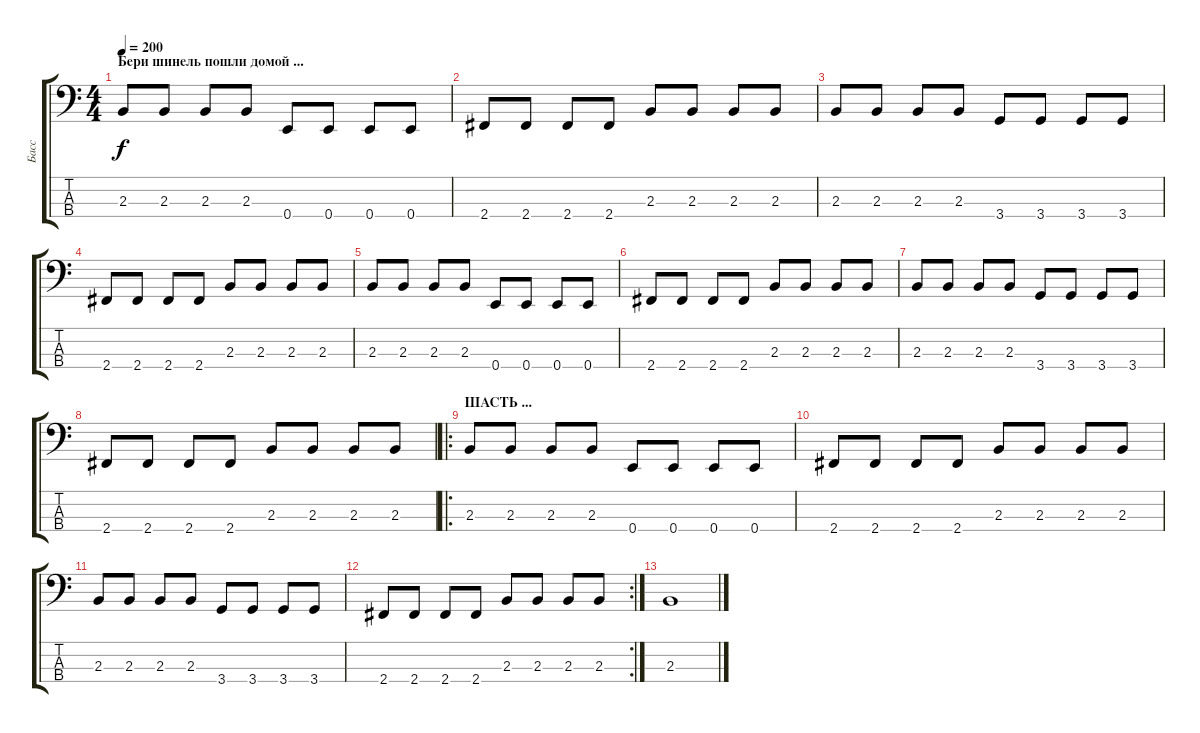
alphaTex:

\track ("Басс" "Басс") {instrument electricbassfinger}
\staff {score tabs}
\tuning (G2 D2 A1 E1) {hide}
\ts (4 4)
\section ("" "Бери шинель пошли домой ...")
\tempo 200
\clef f4
\ks c
2.3.8{dy f} 2.3.8 2.3.8 2.3.8 0.4.8 0.4.8 0.4.8 0.4.8 |
2.4.8 2.4.8 2.4.8 2.4.8 2.3.8 2.3.8 2.3.8 2.3.8 |
2.3.8 2.3.8 2.3.8 2.3.8 3.4.8 3.4.8 3.4.8 3.4.8 |
2.4.8 2.4.8 2.4.8 2.4.8 2.3.8 2.3.8 2.3.8 2.3.8 |
2.3.8 2.3.8 2.3.8 2.3.8 0.4.8 0.4.8 0.4.8 0.4.8 |
2.4.8 2.4.8 2.4.8 2.4.8 2.3.8 2.3.8 2.3.8 2.3.8 |
2.3.8 2.3.8 2.3.8 2.3.8 3.4.8 3.4.8 3.4.8 3.4.8 |
2.4.8 2.4.8 2.4.8 2.4.8 2.3.8 2.3.8 2.3.8 2.3.8 |
\ro
\section ("" "ШАСТЬ ...")
2.3.8 2.3.8 2.3.8 2.3.8 0.4.8 0.4.8 0.4.8 0.4.8 |
2.4.8 2.4.8 2.4.8 2.4.8 2.3.8 2.3.8 2.3.8 2.3.8 |
2.3.8 2.3.8 2.3.8 2.3.8 3.4.8 3.4.8 3.4.8 3.4.8 |
\rc 2
2.4.8 2.4.8 2.4.8 2.4.8 2.3.8 2.3.8 2.3.8 2.3.8 |
2.3.1
